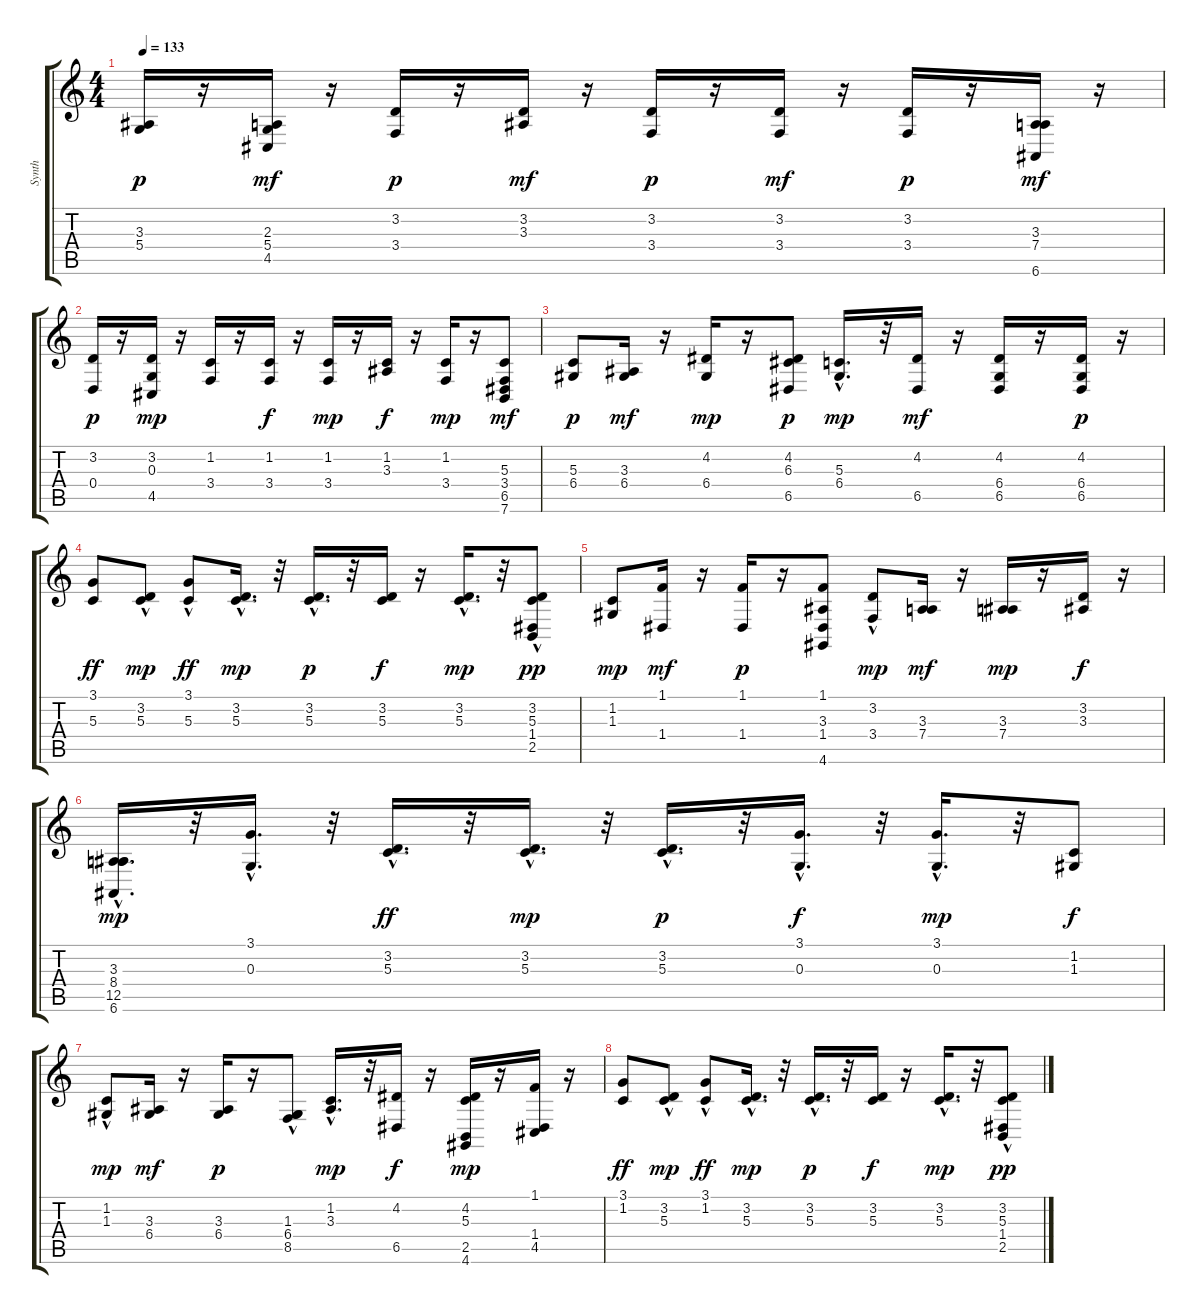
\track ("Synth" "Synth") {instrument lead3calliope}
\staff {score tabs}
\tuning (E4 B3 G3 D3 A2 E2) {hide}
\ts (4 4)
\tempo 133
\clef g2
\ks c
(3.3 5.4).16{dy p} r.16 (2.3 5.4 4.5).16{dy mf} r.16 (3.2 3.4).16{dy p} r.16 (3.2 3.3).16{dy mf} r.16 (3.2 3.4).16{dy p} r.16 (3.2 3.4).16{dy mf} r.16 (3.2 3.4).16{dy p} r.16 (3.3 7.4 6.6).16{dy mf} r.16 |
(3.2 0.4).16{dy p} r.16 (3.2 0.3 4.5).16{dy mp} r.16 (1.2 3.4).16 r.16 (1.2 3.4).16{dy f} r.16 (1.2 3.4).16{dy mp} r.16 (1.2 3.3).16{dy f} r.16 (1.2 3.4).16{dy mp} r.16 (5.3 3.4 6.5 7.6).8{dy mf} |
(5.3 6.4).8{dy p} (3.3 6.4).16{dy mf} r.16 (4.2 6.4).16{dy mp} r.16 (4.2 6.3 6.5).8{dy p} (5.3{hac} 6.4).16{d dy mp} r.32 (4.2 6.5).16{dy mf} r.16 (4.2 6.4 6.5).16 r.16 (4.2 6.4 6.5).16{dy p} r.16 |
(3.1 5.3).8{dy ff} (3.2{hac} 5.3).8{dy mp} (3.1{hac} 5.3).8{dy ff} (3.2{hac} 5.3{hac}).16{d dy mp} r.32 (3.2{hac} 5.3{hac}).16{d dy p} r.32 (3.2 5.3).16{dy f} r.16 (3.2 5.3{hac}).16{d dy mp} r.32 (3.2 5.3{hac} 1.4 2.5).8{dy pp} |
(1.2 1.3).8{dy mp} (1.1 1.4).16{dy mf} r.16 (1.1 1.4).16{dy p} r.16 (1.1 3.3 1.4 4.6).8 (3.2 3.4{hac}).8{dy mp} (3.3 7.4).16{dy mf} r.16 (3.3 7.4).16{dy mp} r.16 (3.2 3.3).16{dy f} r.16 |
(3.3 8.4{hac} 12.5 6.6{hac}).16{d dy mp} r.32 (3.1{hac} 0.3{hac}).16{d} r.32 (3.2{hac} 5.3{hac}).16{d dy ff} r.32 (3.2{hac} 5.3).16{d dy mp} r.32 (3.2{hac} 5.3).16{d dy p} r.32 (3.1 0.3{hac}).16{d dy f} r.32 (3.1 0.3{hac}).16{d dy mp} r.32 (1.2 1.3).8{dy f} |
(1.2 1.3{hac}).8{dy mp} (3.3 6.4).16{dy mf} r.16 (3.3 6.4).16{dy p} r.16 (1.3{hac} 6.4 8.5).8 (1.2{hac} 3.3{hac}).16{d dy mp} r.32 (4.2 6.5).16{dy f} r.16 (4.2 5.3 2.5 4.6).16{dy mp} r.16 (1.1 1.4 4.5).16 r.16 |
(3.1 1.2).8{dy ff} (3.2{hac} 5.3).8{dy mp} (3.1{hac} 1.2).8{dy ff} (3.2{hac} 5.3{hac}).16{d dy mp} r.32 (3.2{hac} 5.3{hac}).16{d dy p} r.32 (3.2 5.3).16{dy f} r.16 (3.2 5.3{hac}).16{d dy mp} r.32 (3.2 5.3{hac} 1.4 2.5).8{dy pp}
